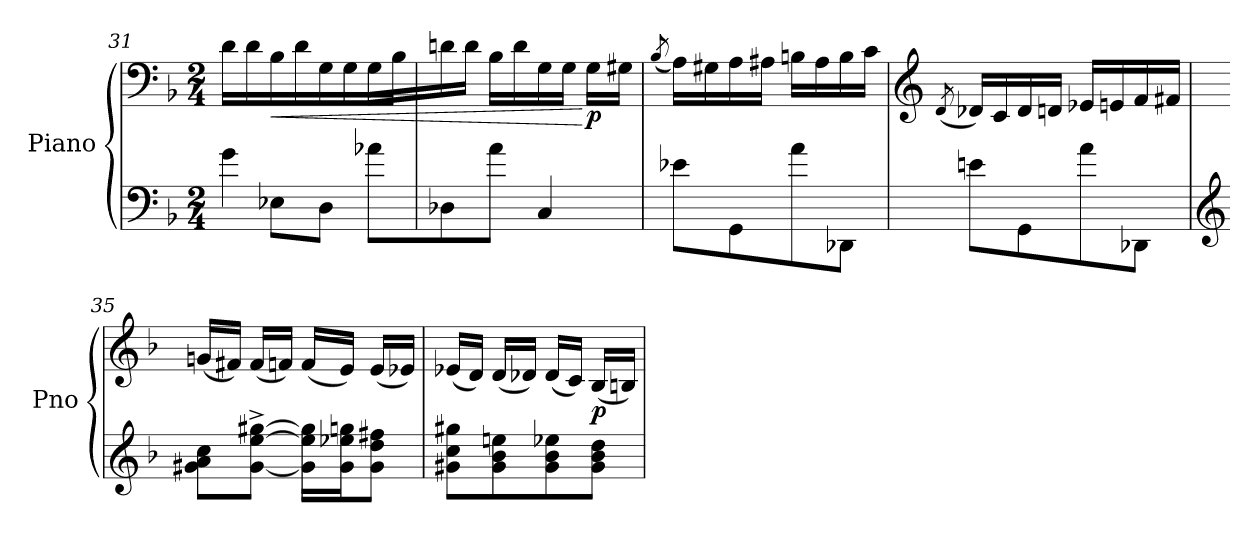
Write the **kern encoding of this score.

**kern	**kern	**dynam
*part1	*part1	*part1
*staff2	*staff1	*staff1/2
*I"Piano	*	*
*I'Pno	*	*
*clefF4	*clefF4	*
*k[b-]	*k[b-]	*
*M2/4	*M2/4	*
=31	=31	=31
8g\J	16d\	.
.	16d\JJ	.
!	!	!LO:HP:b
8E-X\L	16B-\LL	<
.	16d\	.
8D\J	16G\	.
.	16G\JJ	.
8a-X\L	16G\LL	.
.	16B-\	.
=32	=32	=32
8D-X\	16dn\	.
.	16d\JJ	.
8a\J	16B-\LL	.
.	16d\	.
4C/	16G\	.
.	16G\JJ	.
!	!	!LO:DY:n=1:b
.	16G\LL	[ p
.	16G#X\JJ	.
!!LO:LB:g=z
=33	=33	=33
.	(8qB-/	.
8e-X\L	16A\LL)	.
.	16G#X\	.
8GG\	16A\	.
.	16A#X\JJ	.
8a\	16Bn\LL	.
.	16A#\	.
8DD-X\J	16B\	.
.	16c\JJ	.
=34	=34	=34
*	*clefG2	*
.	(8qd/	.
8en\L	16d-X/LL)	.
.	16c/	.
8GG\	16d-/	.
.	16dn/JJ	.
8a\	16e-X/LL	.
.	16en/	.
8DD-X\J	16f/	.
.	16f#X/JJ	.
=35	=35	=35
*clefG2	*	*
8g#X\ 8a\ 8cc\L	(16gn/LL	.
.	16f#X/JJ)	.
[8g#\^ [8ee\^ [8gg#X\^J	(16f#/LL	.
.	16fn/JJ)	.
16g#\] 16ee\] 16gg#\]LL	(16f/LL	.
16g#\ 16ee-X\ 16ggn\J	16e/JJ)	.
8g#\ 8dd\ 8ff#X\J	(16e/LL	.
.	16e-X/JJ)	.
!!LO:LB:g=z
=36	=36	=36
8g#X\ 8cc\ 8gg#X\L	(16e-X/LL	.
.	16d/JJ)	.
8g#\ 8b-\ 8een\	(16d/LL	.
.	16d-X/JJ)	.
8g#\ 8b-\ 8ee-X\	(16d-/LL	.
.	16c/JJ)	.
!	!	!LO:DY:b
8g#\ 8b-\ 8dd\J	(16B-/LL	p
.	16Bn/JJ)	.
=	=	=
*-	*-	*-
